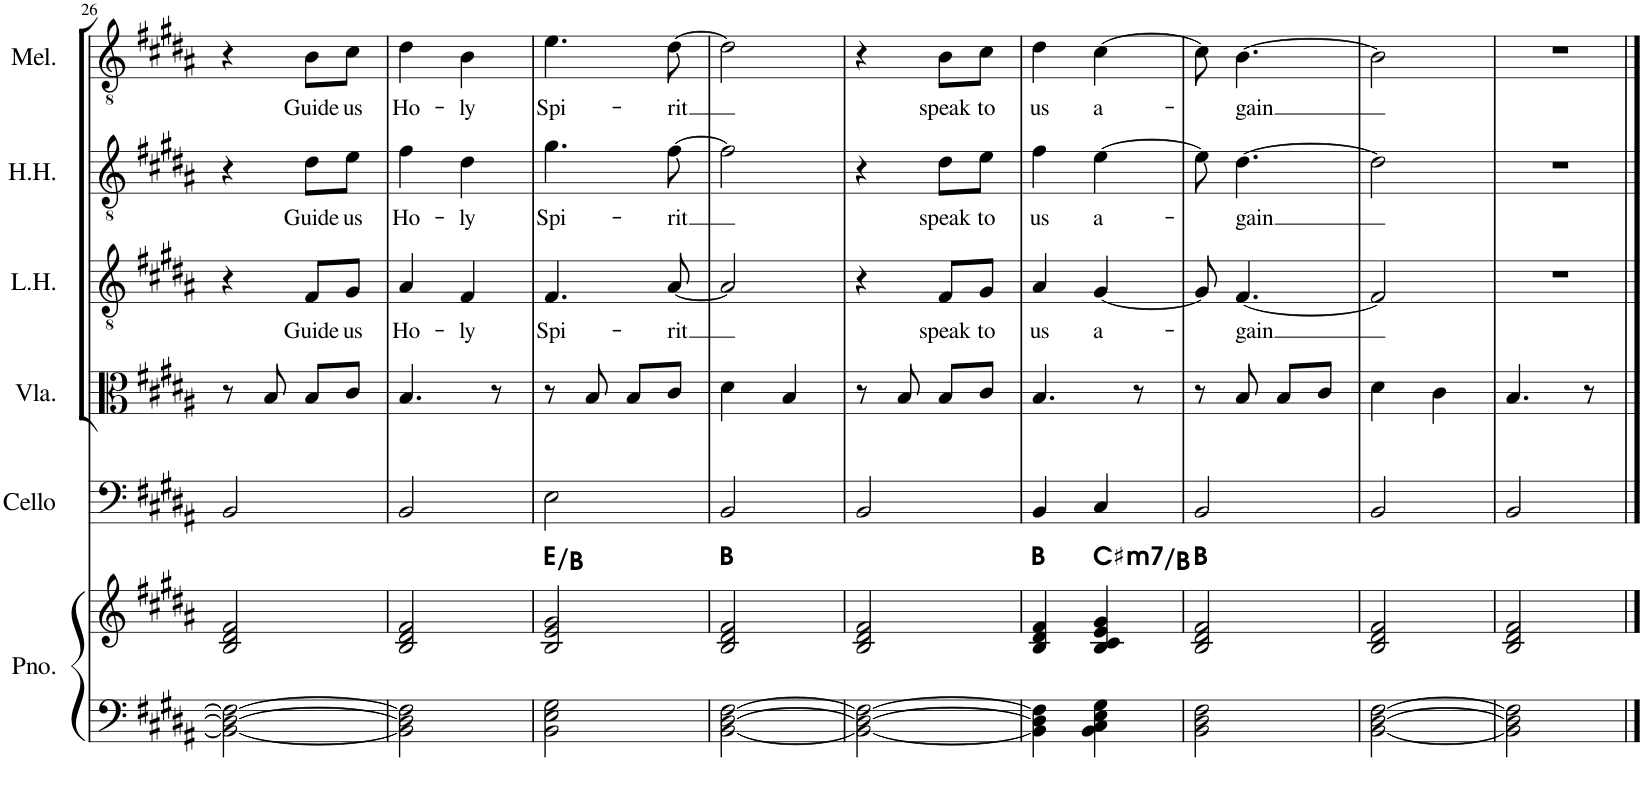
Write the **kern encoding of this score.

**kern	**kern	**kern	**kern	**harte	**kern	**kern	**kern	**text	**kern	**text	**kern	**text
*part7	*part7	*part6	*part6	*part6	*part5	*part4	*part3	*part3	*part2	*part2	*part1	*part1
*staff9	*staff8	*staff7	*staff6	*	*staff5	*staff4	*staff3	*staff3	*staff2	*staff2	*staff1	*staff1
*I"Piano2	*	*I"Piano	*	*	*I"Violoncello	*I"Viola	*I"Low Harmony	*	*I"High Harmony	*	*I"Melody	*
*I'Pno.2	*	*I'Pno.	*	*	*	*I'Vla.	*I'L.H.	*	*I'H.H.	*	*I'Mel.	*
!!LO:PB:g=z
*clefF4	*clefG2	*clefF4	*clefG2	*	*clefF4	*clefC3	*clefGv2	*	*clefGv2	*	*clefGv2	*
*k[f#c#g#d#a#]	*k[f#c#g#d#a#]	*k[f#c#g#d#a#]	*k[f#c#g#d#a#]	*	*k[f#c#g#d#a#]	*k[f#c#g#d#a#]	*k[f#c#g#d#a#]	*	*k[f#c#g#d#a#]	*	*k[f#c#g#d#a#]	*
*M2/4	*M2/4	*M2/4	*M2/4	*	*M2/4	*M2/4	*M2/4	*	*M2/4	*	*M2/4	*
=26	=26	=26	=26	=26	=26	=26	=26	=26	=26	=26	=26	=26
2BB_ 2D#_ 2F#_	2B 2d# 2f#	2BB\_ 2D#\_ 2F#\_	2B/ 2d#/ 2f#/	.	2BB/	8r	4r	.	4r	.	4r	.
.	.	.	.	.	.	8B/	.	.	.	.	.	.
!	!	!	!	!	!	!	!	!LO:LY:b	!	!LO:LY:b	!	!LO:LY:b
.	.	.	.	.	.	8B/L	8F#/L	Guide	8d#\L	Guide	8B\L	Guide
!	!	!	!	!	!	!	!	!LO:LY:b	!	!LO:LY:b	!	!LO:LY:b
.	.	.	.	.	.	8c#/J	8G#/J	us	8e\J	us	8c#\J	us
=27	=27	=27	=27	=27	=27	=27	=27	=27	=27	=27	=27	=27
!	!	!	!	!	!	!	!	!LO:LY:b	!	!LO:LY:b	!	!LO:LY:b
2BB] 2D#] 2F#]	2B 2d# 2f#	2BB\] 2D#\] 2F#\]	2B/ 2d#/ 2f#/	.	2BB/	4.B/	4A#/	Ho-	4f#\	Ho-	4d#\	Ho-
!	!	!	!	!	!	!	!	!LO:LY:b	!	!LO:LY:b	!	!LO:LY:b
.	.	.	.	.	.	.	4F#/	-ly	4d#\	-ly	4B\	-ly
.	.	.	.	.	.	8r	.	.	.	.	.	.
=28	=28	=28	=28	=28	=28	=28	=28	=28	=28	=28	=28	=28
!	!	!	!	!	!	!	!	!LO:LY:b	!	!LO:LY:b	!	!LO:LY:b
2EE 2GG# 2BB	2e 2g# 2b	2BB\ 2E\ 2G#\	2B/ 2e/ 2g#/	E:maj/5	2E\	8r	4.F#/	Spi-	4.g#\	Spi-	4.e\	Spi-
.	.	.	.	.	.	8B/	.	.	.	.	.	.
.	.	.	.	.	.	8B/L	.	.	.	.	.	.
!	!	!	!	!	!	!	!	!LO:LY:b	!	!LO:LY:b	!	!LO:LY:b
.	.	.	.	.	.	8c#/J	[8A#/	-rit	[8f#\	-rit	[8d#\	-rit
=29	=29	=29	=29	=29	=29	=29	=29	=29	=29	=29	=29	=29
[2BB [2D# [2F#	2B 2d# 2f#	[2BB\ [2D#\ [2F#\	2B/ 2d#/ 2f#/	B:maj	2BB/	4d#\	2A#/]	.	2f#\]	.	2d#\]	.
.	.	.	.	.	.	4B/	.	.	.	.	.	.
=30	=30	=30	=30	=30	=30	=30	=30	=30	=30	=30	=30	=30
2BB_ 2D#_ 2F#_	2B 2d# 2f#	2BB\_ 2D#\_ 2F#\_	2B/ 2d#/ 2f#/	.	2BB/	8r	4r	.	4r	.	4r	.
.	.	.	.	.	.	8B/	.	.	.	.	.	.
!	!	!	!	!	!	!	!	!LO:LY:b	!	!LO:LY:b	!	!LO:LY:b
.	.	.	.	.	.	8B/L	8F#/L	speak	8d#\L	speak	8B\L	speak
!	!	!	!	!	!	!	!	!LO:LY:b	!	!LO:LY:b	!	!LO:LY:b
.	.	.	.	.	.	8c#/J	8G#/J	to	8e\J	to	8c#\J	to
=31	=31	=31	=31	=31	=31	=31	=31	=31	=31	=31	=31	=31
!	!	!	!	!	!	!	!	!LO:LY:b	!	!LO:LY:b	!	!LO:LY:b
4BB] 4D#] 4F#]	4B 4d# 4f#	4BB\] 4D#\] 4F#\]	4B/ 4d#/ 4f#/	B:maj	4BB/	4.B/	4A#/	us	4f#\	us	4d#\	us
!	!	!	!	!LO:H:kt=m7	!	!	!	!LO:LY:b	!	!LO:LY:b	!	!LO:LY:b
4FF# 4AA# 4C#	4F# 4A# 4c#	4BB\ 4C#\ 4E\ 4G#\	4B/ 4c#/ 4e/ 4g#/	C#:min7/b7	4C#/	.	[4G#/	a-	[4e\	a-	[4c#\	a-
.	.	.	.	.	.	8r	.	.	.	.	.	.
=32	=32	=32	=32	=32	=32	=32	=32	=32	=32	=32	=32	=32
[2BB [2D# [2F#	2B 2d# 2f#	2BB\ 2D#\ 2F#\	2B/ 2d#/ 2f#/	B:maj	2BB/	8r	8G#/]	.	8e\]	.	8c#\]	.
!	!	!	!	!	!	!	!	!LO:LY:b	!	!LO:LY:b	!	!LO:LY:b
.	.	.	.	.	.	8B/	[4.F#/	-gain	[4.d#\	-gain	[4.B\	-gain
.	.	.	.	.	.	8B/L	.	.	.	.	.	.
.	.	.	.	.	.	8c#/J	.	.	.	.	.	.
=33	=33	=33	=33	=33	=33	=33	=33	=33	=33	=33	=33	=33
2BB_ 2D#_ 2F#_	2B 2d# 2f#	[2BB\ [2D#\ [2F#\	2B/ 2d#/ 2f#/	.	2BB/	4d#\	2F#/]	.	2d#\]	.	2B\]	.
.	.	.	.	.	.	4c#\	.	.	.	.	.	.
=34	=34	=34	=34	=34	=34	=34	=34	=34	=34	=34	=34	=34
2BB] 2D#] 2F#]	2B 2d# 2f#	2BB\] 2D#\] 2F#\]	2B/ 2d#/ 2f#/	.	2BB/	4.B/	2r	.	2r	.	2r	.
.	.	.	.	.	.	8r	.	.	.	.	.	.
==	==	==	==	==	==	==	==	==	==	==	==	==
*-	*-	*-	*-	*-	*-	*-	*-	*-	*-	*-	*-	*-
